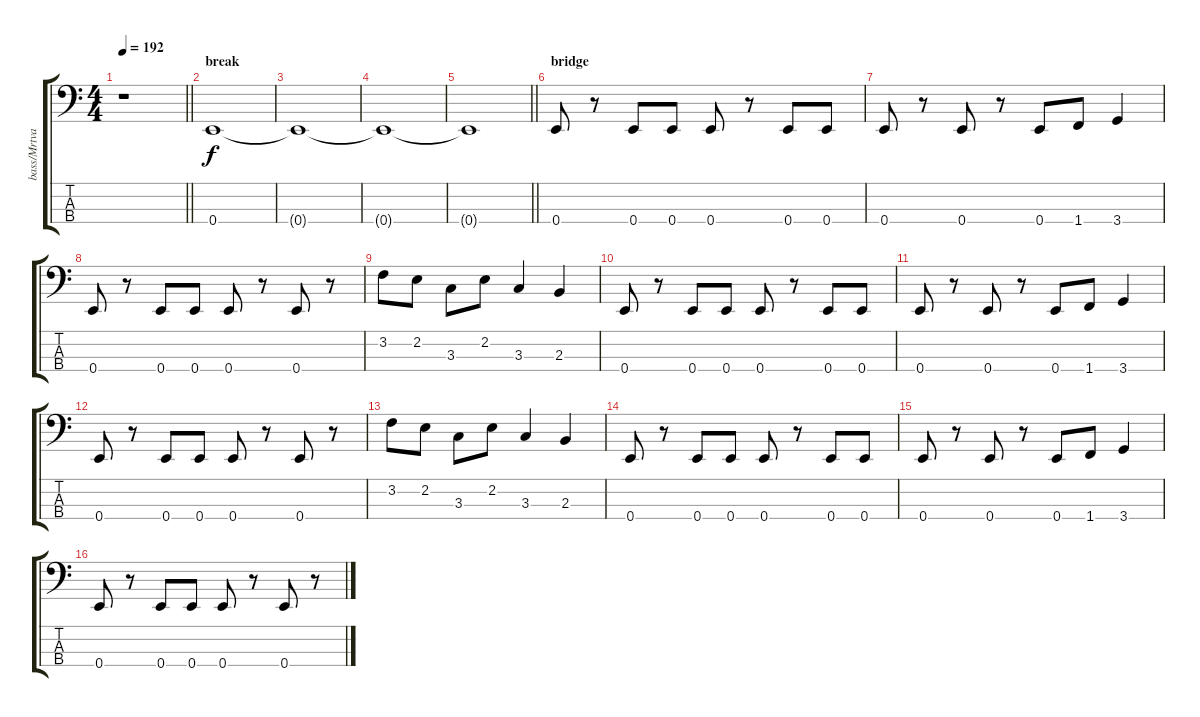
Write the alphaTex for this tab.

\track ("bass/Mrtvac Krvnik" "bass/Mrtva") {instrument electricbassfinger}
\staff {score tabs}
\tuning (G2 D2 A1 E1) {hide}
\ts (4 4)
\tempo 192
\clef f4
\barLineRight lightlight
\ks c
r.1{dy f} |
\section ("" "break")
0.4.1 |
0.4{t}.1 |
0.4{t}.1 |
\barLineRight lightlight
0.4{t}.1 |
\section ("" "bridge")
0.4.8 r.8 0.4.8 0.4.8 0.4.8 r.8 0.4.8 0.4.8 |
0.4.8 r.8 0.4.8 r.8 0.4.8 1.4.8 3.4.4 |
0.4.8 r.8 0.4.8 0.4.8 0.4.8 r.8 0.4.8 r.8 |
3.2.8 2.2.8 3.3.8 2.2.8 3.3.4 2.3.4 |
0.4.8 r.8 0.4.8 0.4.8 0.4.8 r.8 0.4.8 0.4.8 |
0.4.8 r.8 0.4.8 r.8 0.4.8 1.4.8 3.4.4 |
0.4.8 r.8 0.4.8 0.4.8 0.4.8 r.8 0.4.8 r.8 |
3.2.8 2.2.8 3.3.8 2.2.8 3.3.4 2.3.4 |
0.4.8 r.8 0.4.8 0.4.8 0.4.8 r.8 0.4.8 0.4.8 |
0.4.8 r.8 0.4.8 r.8 0.4.8 1.4.8 3.4.4 |
0.4.8 r.8 0.4.8 0.4.8 0.4.8 r.8 0.4.8 r.8
